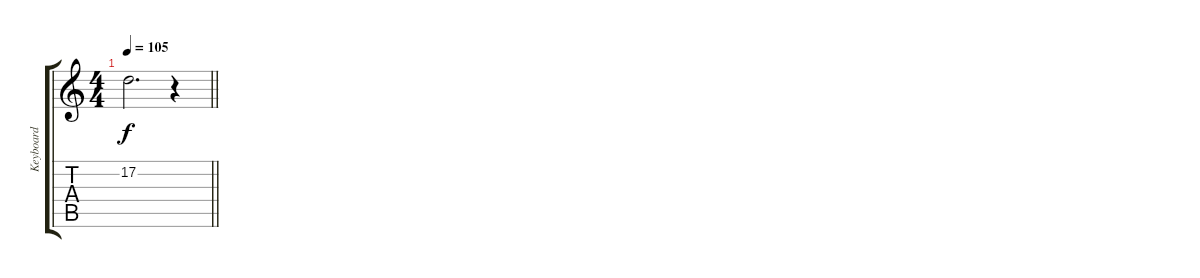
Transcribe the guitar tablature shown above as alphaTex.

\track ("Keyboard" "Keyboard") {instrument lead1square}
\staff {score tabs}
\tuning (D4 A3 F3 C3 G2 D2) {hide}
\ts (4 4)
\tempo 105
\clef g2
\barLineRight lightlight
\ks c
17.2.2{d dy f} r.4
